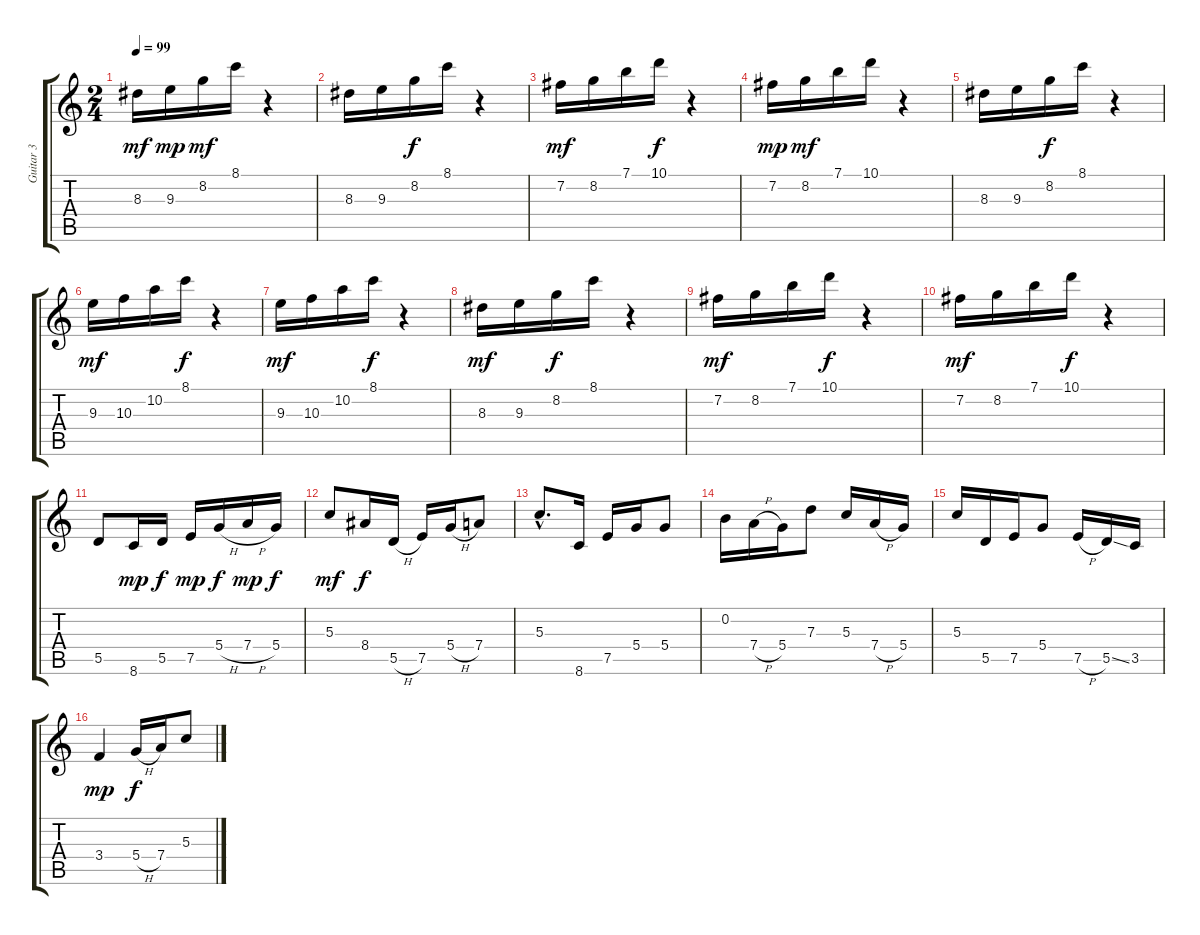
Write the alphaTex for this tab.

\track ("Guitar 3" "Guitar 3") {instrument acousticguitarsteel}
\staff {score tabs}
\tuning (E4 B3 G3 D3 A2 E2) {hide}
\ts (2 4)
\tempo 99
\clef g2
\ks c
8.3.16{dy mf} 9.3.16{dy mp} 8.2.16{dy mf} 8.1.16 r.4 |
8.3.16 9.3.16 8.2.16{dy f} 8.1.16 r.4 |
7.2.16{dy mf} 8.2.16 7.1.16 10.1.16{dy f} r.4 |
7.2.16{dy mp} 8.2.16{dy mf} 7.1.16 10.1.16 r.4 |
8.3.16 9.3.16 8.2.16{dy f} 8.1.16 r.4 |
9.3.16{dy mf} 10.3.16 10.2.16 8.1.16{dy f} r.4 |
9.3.16{dy mf} 10.3.16 10.2.16 8.1.16{dy f} r.4 |
8.3.16{dy mf} 9.3.16 8.2.16{dy f} 8.1.16 r.4 |
7.2.16{dy mf} 8.2.16 7.1.16 10.1.16{dy f} r.4 |
7.2.16{dy mf} 8.2.16 7.1.16 10.1.16{dy f} r.4 |
5.5.8 8.6.16{dy mp} 5.5.16{dy f} 7.5.16{dy mp} 5.4{h}.16{dy f} 7.4{h}.16{dy mp} 5.4.16{dy f} |
5.3.8{dy mf} 8.4.16{dy f} 5.5{h}.16 7.5.16 5.4{h}.16 7.4.8 |
5.3{hac}.8{d} 8.6.16 7.5.16 5.4.16 5.4.8 |
0.2.16 7.4{h}.16 5.4.16 7.3.8 5.3.16 7.4{h}.16 5.4.16 |
5.3.16 5.5.16 7.5.16 5.4.8 7.5{h}.16 5.5{ss}.16 3.5.16 |
3.4.4{dy mp} 5.4{h}.16{dy f} 7.4.16 5.3.8
